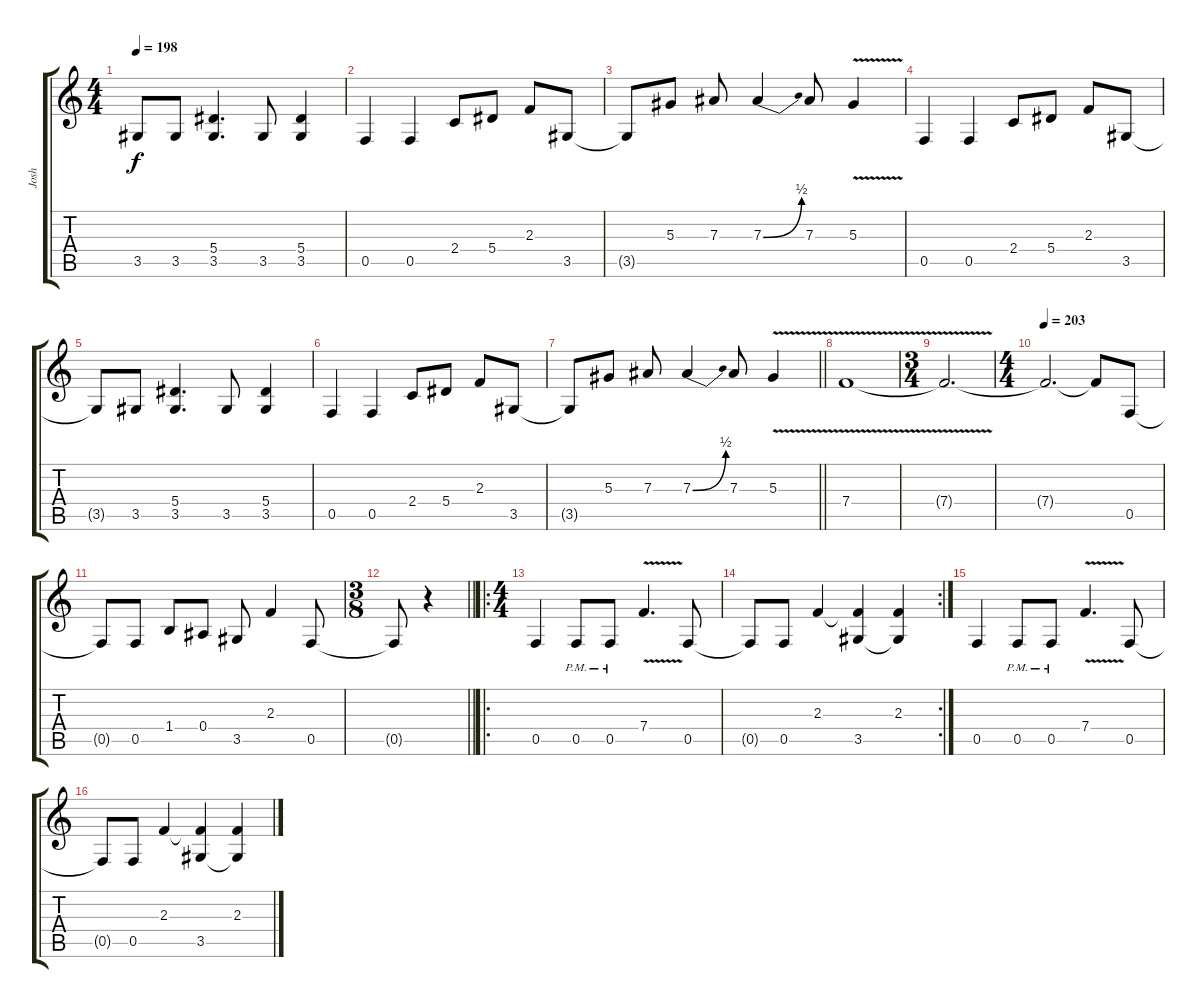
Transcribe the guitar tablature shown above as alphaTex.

\track ("Josh" "Josh") {instrument distortionguitar}
\staff {score tabs}
\tuning (C4 G3 Eb3 Bb2 F2 C2) {hide}
\ts (4 4)
\tempo 198
\clef g2
\ks c
3.5{t}.8{dy f} 3.5.8 (5.4 3.5).4{d} 3.5.8 (5.4 3.5).4 |
0.5.4 0.5.4 2.4.8 5.4.8 2.3.8 3.5.8 |
3.5{t}.8 5.3.8 7.3.8 7.3{be (bend 0 0 60 2)}.4 7.3.8 5.3{v}.4 |
0.5.4 0.5.4 2.4.8 5.4.8 2.3.8 3.5.8 |
3.5{t}.8 3.5.8 (5.4 3.5).4{d} 3.5.8 (5.4 3.5).4 |
0.5.4 0.5.4 2.4.8 5.4.8 2.3.8 3.5.8 |
\barLineRight lightlight
3.5{t}.8 5.3.8 7.3.8 7.3{be (bend 0 0 60 2)}.4 7.3.8 5.3{v}.4 |
7.4{v}.1 |
\ts (3 4)
7.4{t}.2{d} |
\ts (4 4)
\tempo 203
7.4{t}.2{d} 7.4{t}.8 0.5.8 |
0.5{t}.8 0.5.8 1.4.8 0.4.8 3.5.8 2.3.4 0.5.8 |
\ts (3 8)
\barLineRight lightlight
0.5{t}.8 r.4 |
\ro
\ts (4 4)
\section ("" "")
0.5.4 0.5{pm}.8 0.5{pm}.8 7.4{v}.4{d} 0.5.8 |
\rc 2
0.5{t}.8 0.5.8 2.3.4 (2.3{t} 3.5).4 (2.3 3.5{t}).4 |
0.5.4 0.5{pm}.8 0.5{pm}.8 7.4{v}.4{d} 0.5.8 |
0.5{t}.8 0.5.8 2.3.4 (2.3{t} 3.5).4 (2.3 3.5{t}).4
